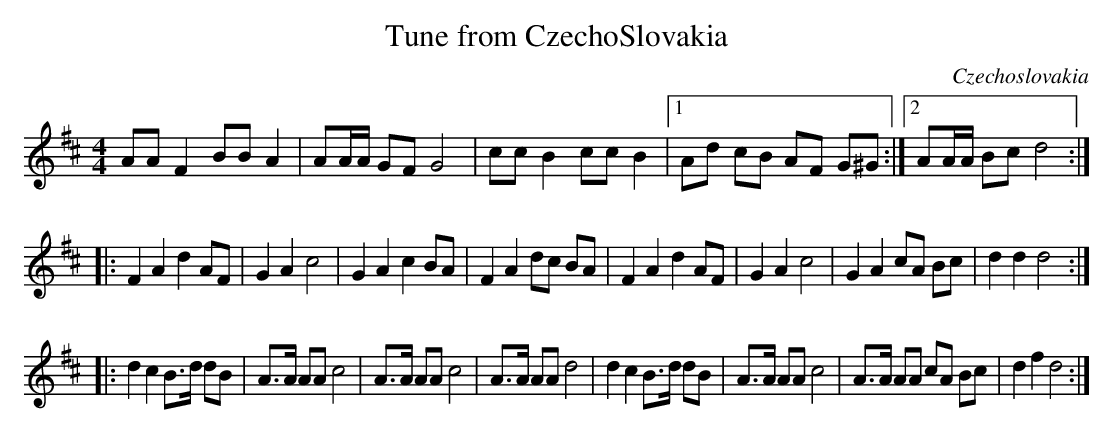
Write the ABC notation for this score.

X:1
T:Tune from CzechoSlovakia
O:Czechoslovakia
M:4/4
K:D
AAF2 BBA2 | AA/2A/2 GF G4 | ccB2 ccB2 |1\
Ad cB AF G^G :|2 AA/2A/2 Bc d4 :|
|: F2A2 d2AF | G2A2 c4 | G2A2 c2BA | \
F2A2 dc BA | F2A2 d2AF | G2A2 c4 | \
G2A2 cA Bc | d2d2 d4 :|
|: d2c2 B>d dB | A>A AA c4 | A>A AA c4 | \
A>A AA d4| d2c2 B>d dB| A>A AA c4| \
A>A AA cA Bc | d2f2d4:|
